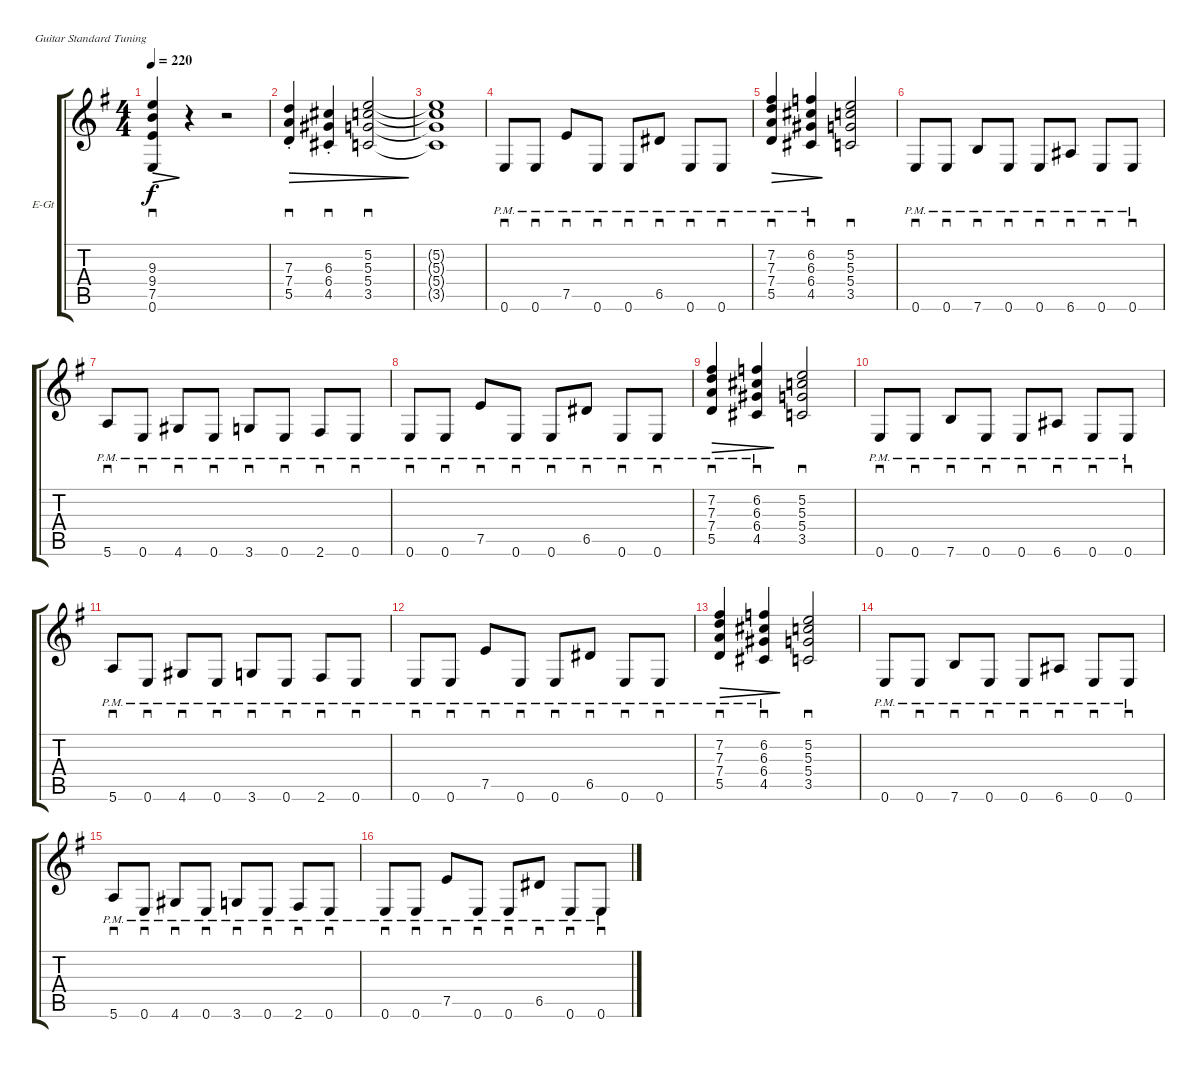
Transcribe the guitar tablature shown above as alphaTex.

\defaultSystemsLayout 4
\bracketExtendMode groupsimilarinstruments
\firstSystemTrackNameOrientation horizontal
\otherSystemsTrackNameOrientation horizontal
\chordDiagramsInScore
\track ("James H." "E-Gt") {instrument overdrivenguitar}
\staff {score tabs}
\tuning (E4 B3 G3 D3 A2 E2)
\ts (4 4)
\tempo 220
\clef g2
\scale
0.487395
\ks g
(0.6 7.5 9.4 9.3).4{sd dec dy f instrument overdrivenguitar} r.4 r.2 |
(5.5{st} 7.4 7.3).4{sd dec} (4.5{st} 6.4 6.3).4{sd dec} (3.5 5.4 5.3 5.2).2{sd dec} |
(3.5{t} 5.4{t} 5.3{t} 5.2{t}).1 |
0.6{pm}.8{sd} 0.6{pm}.8{sd} 7.5{pm}.8{sd} 0.6{pm}.8{sd} 0.6{pm}.8{sd} 6.5{pm}.8{sd} 0.6{pm}.8{sd} 0.6{pm}.8{sd} |
(5.5{pm} 7.4{pm} 7.3{pm} 7.2{pm}).4{sd dec} (4.5{pm} 6.4{pm} 6.3{pm} 6.2{pm}).4{sd dec} (3.5 5.4 5.3 5.2).2{sd} |
0.6{pm}.8{sd} 0.6{pm}.8{sd} 7.6{pm}.8{sd} 0.6{pm}.8{sd} 0.6{pm}.8{sd} 6.6{pm}.8{sd} 0.6{pm}.8{sd} 0.6{pm}.8{sd} |
5.6{pm}.8{sd} 0.6{pm}.8{sd} 4.6{pm}.8{sd} 0.6{pm}.8{sd} 3.6{pm}.8{sd} 0.6{pm}.8{sd} 2.6{pm}.8{sd} 0.6{pm}.8{sd} |
0.6{pm}.8{sd} 0.6{pm}.8{sd} 7.5{pm}.8{sd} 0.6{pm}.8{sd} 0.6{pm}.8{sd} 6.5{pm}.8{sd} 0.6{pm}.8{sd} 0.6{pm}.8{sd} |
(5.5{pm} 7.4{pm} 7.3{pm} 7.2{pm}).4{sd dec} (4.5{pm} 6.4{pm} 6.3{pm} 6.2{pm}).4{sd dec} (3.5 5.4 5.3 5.2).2{sd} |
\scale
0.256303 0.6{pm}.8{sd} 0.6{pm}.8{sd} 7.6{pm}.8{sd} 0.6{pm}.8{sd} 0.6{pm}.8{sd} 6.6{pm}.8{sd} 0.6{pm}.8{sd} 0.6{pm}.8{sd} |
\scale
0.256303 5.6{pm}.8{sd} 0.6{pm}.8{sd} 4.6{pm}.8{sd} 0.6{pm}.8{sd} 3.6{pm}.8{sd} 0.6{pm}.8{sd} 2.6{pm}.8{sd} 0.6{pm}.8{sd} |
\scale
0.333333 0.6{pm}.8{sd} 0.6{pm}.8{sd} 7.5{pm}.8{sd} 0.6{pm}.8{sd} 0.6{pm}.8{sd} 6.5{pm}.8{sd} 0.6{pm}.8{sd} 0.6{pm}.8{sd} |
\scale
0.333333 (5.5{pm} 7.4{pm} 7.3{pm} 7.2{pm}).4{sd dec} (4.5{pm} 6.4{pm} 6.3{pm} 6.2{pm}).4{sd dec} (3.5 5.4 5.3 5.2).2{sd} |
\scale
0.333333 0.6{pm}.8{sd} 0.6{pm}.8{sd} 7.6{pm}.8{sd} 0.6{pm}.8{sd} 0.6{pm}.8{sd} 6.6{pm}.8{sd} 0.6{pm}.8{sd} 0.6{pm}.8{sd} |
\scale
0.333333 5.6{pm}.8{sd} 0.6{pm}.8{sd} 4.6{pm}.8{sd} 0.6{pm}.8{sd} 3.6{pm}.8{sd} 0.6{pm}.8{sd} 2.6{pm}.8{sd} 0.6{pm}.8{sd} |
\scale
0.333333 0.6{pm}.8{sd} 0.6{pm}.8{sd} 7.5{pm}.8{sd} 0.6{pm}.8{sd} 0.6{pm}.8{sd} 6.5{pm}.8{sd} 0.6{pm}.8{sd} 0.6{pm}.8{sd}
